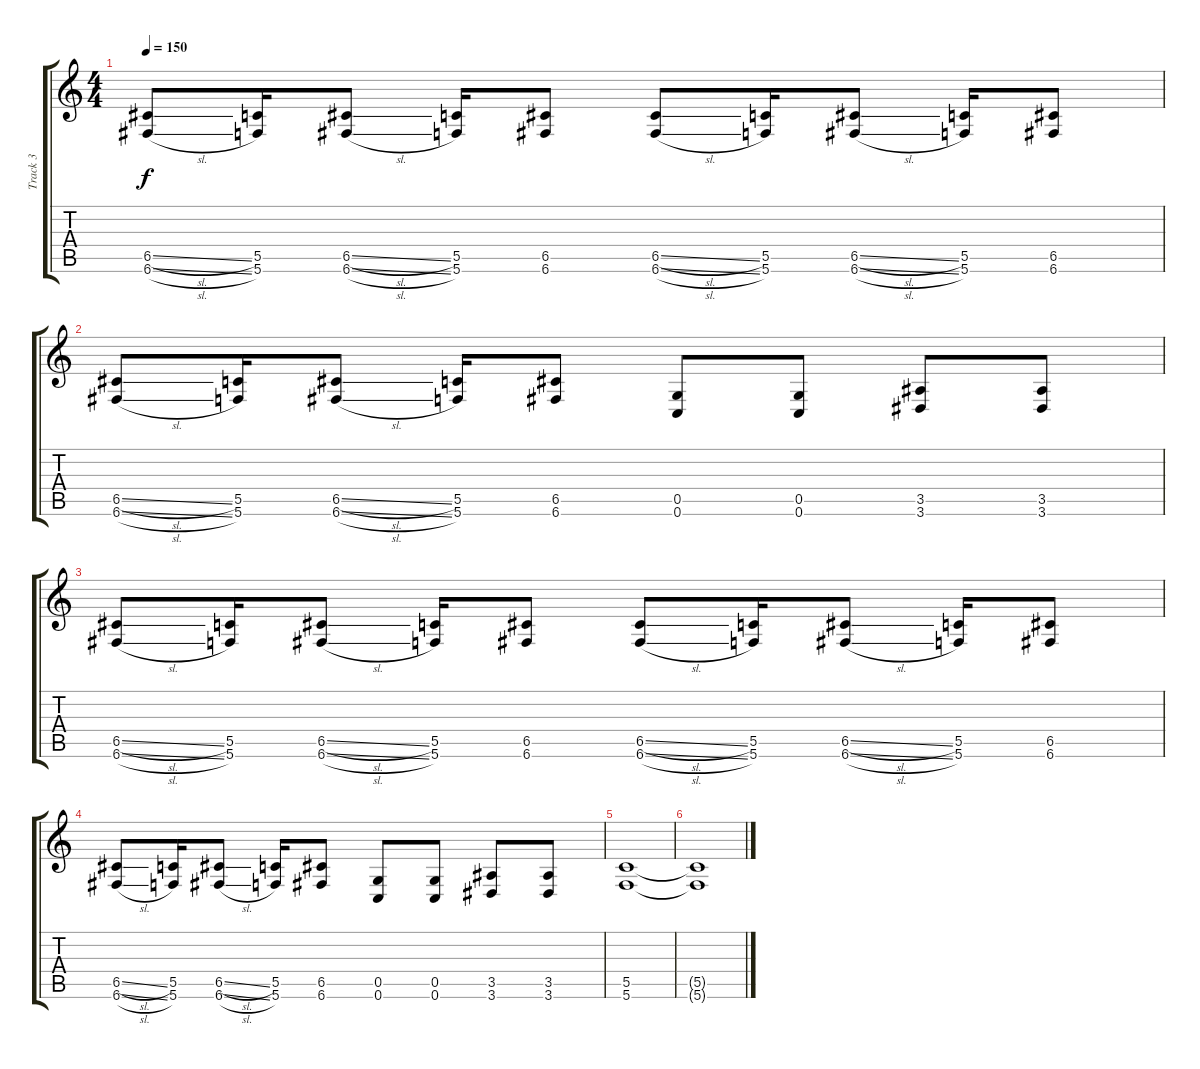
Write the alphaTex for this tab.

\track ("Track 3" "Track 3") {instrument overdrivenguitar}
\staff {score tabs}
\tuning (D4 A3 F3 C3 G2 C2) {hide}
\ts (4 4)
\tempo 150
\clef g2
\ks c
(6.5{sl} 6.6{sl}).8{dy f} (5.5 5.6).16 (6.5{sl} 6.6{sl}).8 (5.5 5.6).16 (6.5 6.6).8 (6.5{sl} 6.6{sl}).8 (5.5 5.6).16 (6.5{sl} 6.6{sl}).8 (5.5 5.6).16 (6.5 6.6).8 |
(6.5{sl} 6.6{sl}).8 (5.5 5.6).16 (6.5{sl} 6.6{sl}).8 (5.5 5.6).16 (6.5 6.6).8 (0.5 0.6).8 (0.5 0.6).8 (3.5 3.6).8 (3.5 3.6).8 |
(6.5{sl} 6.6{sl}).8 (5.5 5.6).16 (6.5{sl} 6.6{sl}).8 (5.5 5.6).16 (6.5 6.6).8 (6.5{sl} 6.6{sl}).8 (5.5 5.6).16 (6.5{sl} 6.6{sl}).8 (5.5 5.6).16 (6.5 6.6).8 |
(6.5{sl} 6.6{sl}).8 (5.5 5.6).16 (6.5{sl} 6.6{sl}).8 (5.5 5.6).16 (6.5 6.6).8 (0.5 0.6).8 (0.5 0.6).8 (3.5 3.6).8 (3.5 3.6).8 |
(5.5 5.6).1 |
(5.5{t} 5.6{t}).1
